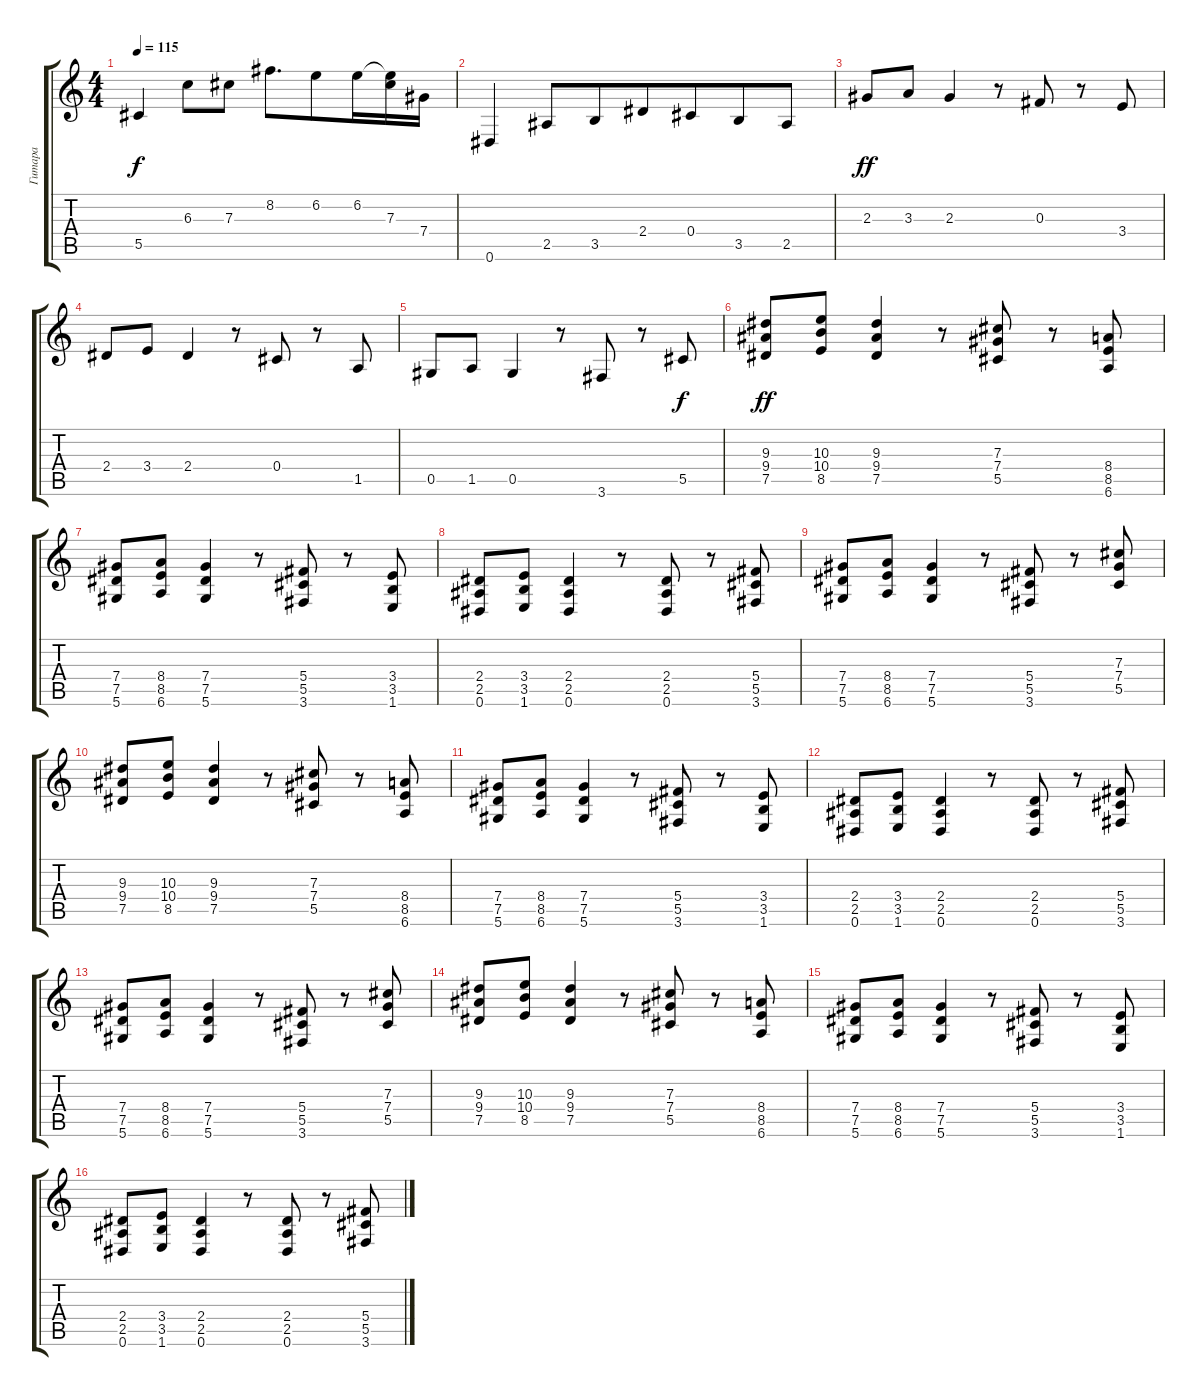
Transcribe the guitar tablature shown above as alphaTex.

\track ("Гитара" "Гитара") {instrument distortionguitar}
\staff {score tabs}
\tuning (Eb4 Bb3 Gb3 Db3 Ab2 Eb2) {hide}
\ts (4 4)
\tempo 115
\clef g2
\ks c
5.5.4{dy f} 6.3.8{beam merge} 7.3.8 8.2.8{d} 6.2.8{beam merge} 6.2.16 (6.2{t} 7.3).16 7.4.16 |
0.6.4{beam merge} 2.5.8{beam merge} 3.5.8{beam merge} 2.4.8{beam merge} 0.4.8{beam merge} 3.5.8 2.5.8 |
2.3.8{dy ff} 3.3.8 2.3.4 r.8 0.3.8 r.8 3.4.8 |
2.4.8 3.4.8 2.4.4 r.8 0.4.8 r.8 1.5.8 |
0.5.8 1.5.8 0.5.4 r.8 3.6.8 r.8 5.5.8{dy f} |
(9.3 9.4 7.5).8{dy ff} (10.3 10.4 8.5).8 (9.3 9.4 7.5).4 r.8 (7.3 7.4 5.5).8 r.8 (8.4 8.5 6.6).8 |
(7.4 7.5 5.6).8 (8.4 8.5 6.6).8 (7.4 7.5 5.6).4 r.8 (5.4 5.5 3.6).8 r.8 (3.4 3.5 1.6).8 |
(2.4 2.5 0.6).8 (3.4 3.5 1.6).8 (2.4 2.5 0.6).4 r.8 (2.4 2.5 0.6).8 r.8 (5.4 5.5 3.6).8 |
(7.4 7.5 5.6).8 (8.4 8.5 6.6).8 (7.4 7.5 5.6).4 r.8 (5.4 5.5 3.6).8 r.8 (7.3 7.4 5.5).8 |
(9.3 9.4 7.5).8 (10.3 10.4 8.5).8 (9.3 9.4 7.5).4 r.8 (7.3 7.4 5.5).8 r.8 (8.4 8.5 6.6).8 |
(7.4 7.5 5.6).8 (8.4 8.5 6.6).8 (7.4 7.5 5.6).4 r.8 (5.4 5.5 3.6).8 r.8 (3.4 3.5 1.6).8 |
(2.4 2.5 0.6).8 (3.4 3.5 1.6).8 (2.4 2.5 0.6).4 r.8 (2.4 2.5 0.6).8 r.8 (5.4 5.5 3.6).8 |
(7.4 7.5 5.6).8 (8.4 8.5 6.6).8 (7.4 7.5 5.6).4 r.8 (5.4 5.5 3.6).8 r.8 (7.3 7.4 5.5).8 |
(9.3 9.4 7.5).8 (10.3 10.4 8.5).8 (9.3 9.4 7.5).4 r.8 (7.3 7.4 5.5).8 r.8 (8.4 8.5 6.6).8 |
(7.4 7.5 5.6).8 (8.4 8.5 6.6).8 (7.4 7.5 5.6).4 r.8 (5.4 5.5 3.6).8 r.8 (3.4 3.5 1.6).8 |
(2.4 2.5 0.6).8 (3.4 3.5 1.6).8 (2.4 2.5 0.6).4 r.8 (2.4 2.5 0.6).8 r.8 (5.4 5.5 3.6).8
